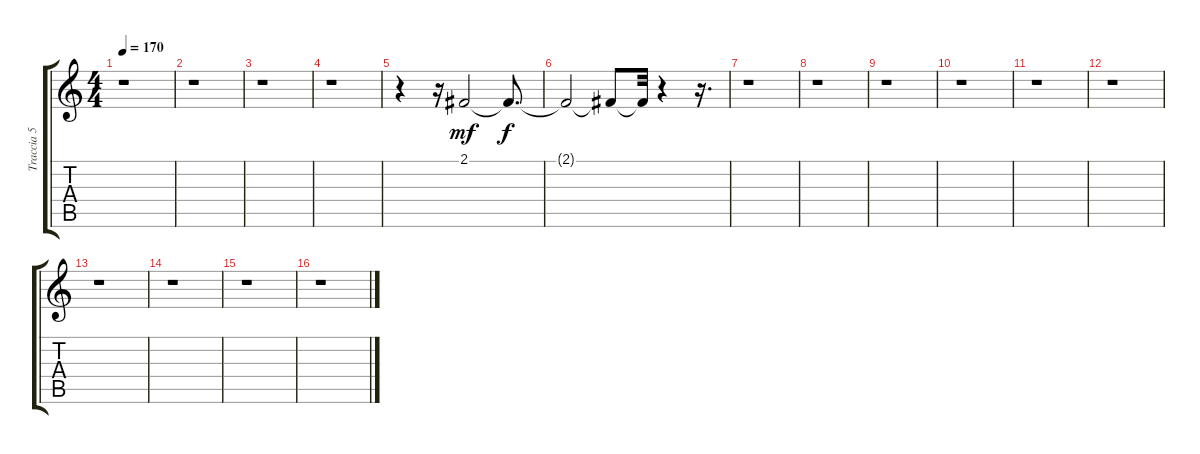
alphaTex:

\track ("Traccia 5" "Traccia 5") {instrument pad2warm}
\staff {score tabs}
\tuning (E4 B3 G3 D3 A2 E2) {hide}
\ts (4 4)
\tempo 170
\clef g2
\ks c
r.1{dy mf} |
r.1 |
r.1 |
r.1 |
r.4 r.16 2.1.2{volume 12} 2.1{t}.8{d dy f} |
2.1{t}.2 2.1{t}.8 2.1{t}.32 r.4 r.16{d} |
r.1 |
r.1 |
r.1 |
r.1 |
r.1 |
r.1 |
r.1 |
r.1 |
r.1 |
r.1
